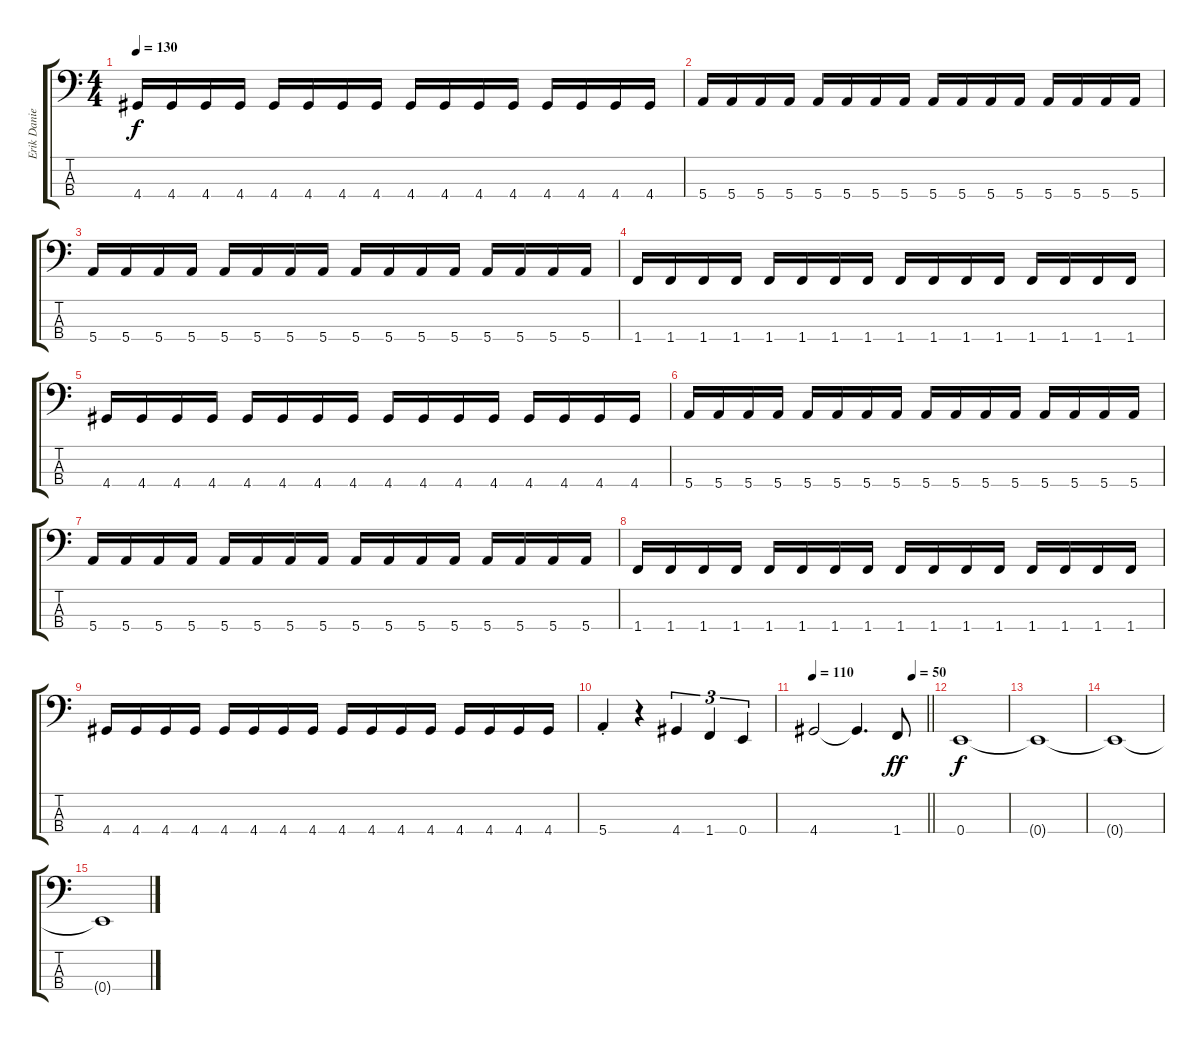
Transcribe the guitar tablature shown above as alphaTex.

\track ("Erik Danielsson" "Erik Danie") {instrument electricbasspick}
\staff {score tabs}
\tuning (G2 D2 A1 E1) {hide}
\ts (4 4)
\tempo 130
\clef f4
\ks c
4.4.16{dy f} 4.4.16 4.4.16 4.4.16 4.4.16 4.4.16 4.4.16 4.4.16 4.4.16 4.4.16 4.4.16 4.4.16 4.4.16 4.4.16 4.4.16 4.4.16 |
5.4.16 5.4.16 5.4.16 5.4.16 5.4.16 5.4.16 5.4.16 5.4.16 5.4.16 5.4.16 5.4.16 5.4.16 5.4.16 5.4.16 5.4.16 5.4.16 |
5.4.16 5.4.16 5.4.16 5.4.16 5.4.16 5.4.16 5.4.16 5.4.16 5.4.16 5.4.16 5.4.16 5.4.16 5.4.16 5.4.16 5.4.16 5.4.16 |
1.4.16 1.4.16 1.4.16 1.4.16 1.4.16 1.4.16 1.4.16 1.4.16 1.4.16 1.4.16 1.4.16 1.4.16 1.4.16 1.4.16 1.4.16 1.4.16 |
4.4.16 4.4.16 4.4.16 4.4.16 4.4.16 4.4.16 4.4.16 4.4.16 4.4.16 4.4.16 4.4.16 4.4.16 4.4.16 4.4.16 4.4.16 4.4.16 |
5.4.16 5.4.16 5.4.16 5.4.16 5.4.16 5.4.16 5.4.16 5.4.16 5.4.16 5.4.16 5.4.16 5.4.16 5.4.16 5.4.16 5.4.16 5.4.16 |
5.4.16 5.4.16 5.4.16 5.4.16 5.4.16 5.4.16 5.4.16 5.4.16 5.4.16 5.4.16 5.4.16 5.4.16 5.4.16 5.4.16 5.4.16 5.4.16 |
1.4.16 1.4.16 1.4.16 1.4.16 1.4.16 1.4.16 1.4.16 1.4.16 1.4.16 1.4.16 1.4.16 1.4.16 1.4.16 1.4.16 1.4.16 1.4.16 |
4.4.16 4.4.16 4.4.16 4.4.16 4.4.16 4.4.16 4.4.16 4.4.16 4.4.16 4.4.16 4.4.16 4.4.16 4.4.16 4.4.16 4.4.16 4.4.16 |
5.4{st}.4 r.4 4.4.4{tu (3 2)} 1.4.4{tu (3 2)} 0.4.4{tu (3 2)} |
\tempo 110
\tempo (50 0.875)
\barLineRight lightlight
4.4.2 4.4{t}.4{d} 1.4.8{dy ff} |
0.4.1{dy f} |
0.4{t}.1 |
0.4{t}.1 |
0.4{t}.1
